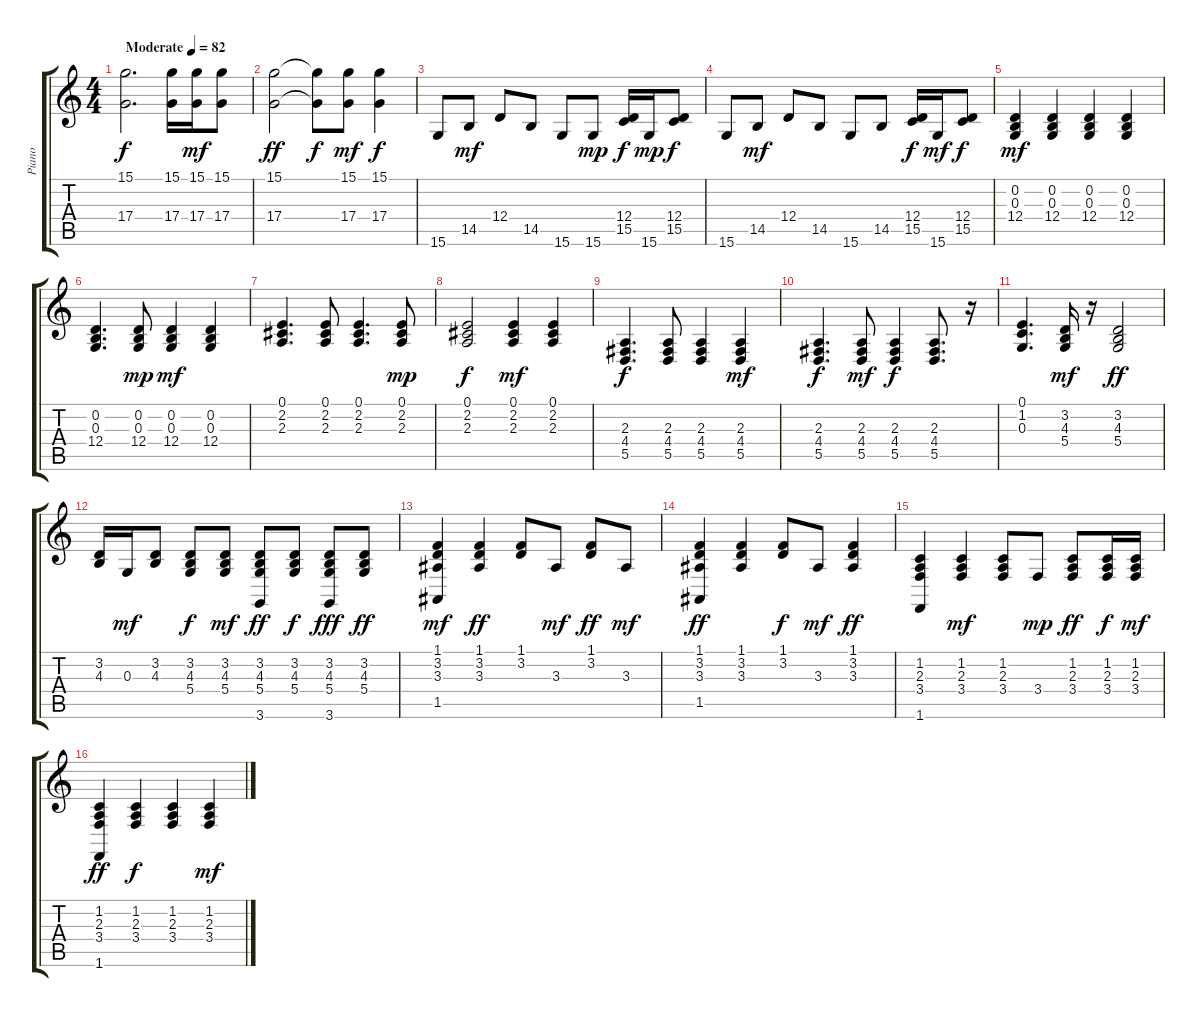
\track ("Piano" "Piano") {instrument acousticgrandpiano}
\staff {score tabs}
\tuning (E4 B3 G3 D3 A2 E2) {hide}
\ts (4 4)
\tempo (82 "Moderate")
\clef g2
\ks c
(15.1 17.4).2{d dy f instrument acousticgrandpiano} (15.1 17.4).16 (15.1 17.4).16{dy mf} (15.1 17.4).8 |
(15.1 17.4).2{dy ff} (15.1{t} 17.4{t}).8{dy f} (15.1 17.4).8{dy mf} (15.1 17.4).4{dy f} |
15.6.8 14.5.8{dy mf} 12.4.8 14.5.8 15.6.8 15.6.8{dy mp} (12.4 15.5).16{dy f} 15.6.16{dy mp} (12.4 15.5).8{dy f} |
15.6.8 14.5.8{dy mf} 12.4.8 14.5.8 15.6.8 14.5.8 (12.4 15.5).16{dy f} 15.6.16{dy mf} (12.4 15.5).8{dy f} |
(0.2 0.3 12.4).4{dy mf} (0.2 0.3 12.4).4 (0.2 0.3 12.4).4 (0.2 0.3 12.4).4 |
(0.2 0.3 12.4).4{d} (0.2 0.3 12.4).8{dy mp} (0.2 0.3 12.4).4{dy mf} (0.2 0.3 12.4).4 |
(0.1 2.2 2.3).4{d} (0.1 2.2 2.3).8 (0.1 2.2 2.3).4{d} (0.1 2.2 2.3).8{dy mp} |
(0.1 2.2 2.3).2{dy f} (0.1 2.2 2.3).4{dy mf} (0.1 2.2 2.3).4 |
(2.3 4.4 5.5).4{d dy f} (2.3 4.4 5.5).8 (2.3 4.4 5.5).4 (2.3 4.4 5.5).4{dy mf} |
(2.3 4.4 5.5).4{d dy f} (2.3 4.4 5.5).8{dy mf} (2.3 4.4 5.5).4{dy f} (2.3 4.4 5.5).8{d} r.16 |
(0.1 1.2 0.3).4{d} (3.2 4.3 5.4).16{dy mf} r.16 (3.2 4.3 5.4).2{dy ff} |
(3.2 4.3).16 0.3.16{dy mf} (3.2 4.3).8 (3.2 4.3 5.4).8{dy f} (3.2 4.3 5.4).8{dy mf} (3.2 4.3 5.4 3.6).8{dy ff} (3.2 4.3 5.4).8{dy f} (3.2 4.3 5.4 3.6).8{dy fff} (3.2 4.3 5.4).8{dy ff} |
(1.1 3.2 3.3 1.5).4{dy mf} (1.1 3.2 3.3).4{dy ff} (1.1 3.2).8 3.3.8{dy mf} (1.1 3.2).8{dy ff} 3.3.8{dy mf} |
(1.1 3.2 3.3 1.5).4{dy ff} (1.1 3.2 3.3).4 (1.1 3.2).8{dy f} 3.3.8{dy mf} (1.1 3.2 3.3).4{dy ff} |
(1.2 2.3 3.4 1.6).4 (1.2 2.3 3.4).4{dy mf} (1.2 2.3 3.4).8 3.4.8{dy mp} (1.2 2.3 3.4).8{dy ff} (1.2 2.3 3.4).16{dy f} (1.2 2.3 3.4).16{dy mf} |
(1.2 2.3 3.4 1.6).4{dy ff} (1.2 2.3 3.4).4{dy f} (1.2 2.3 3.4).4 (1.2 2.3 3.4).4{dy mf}
